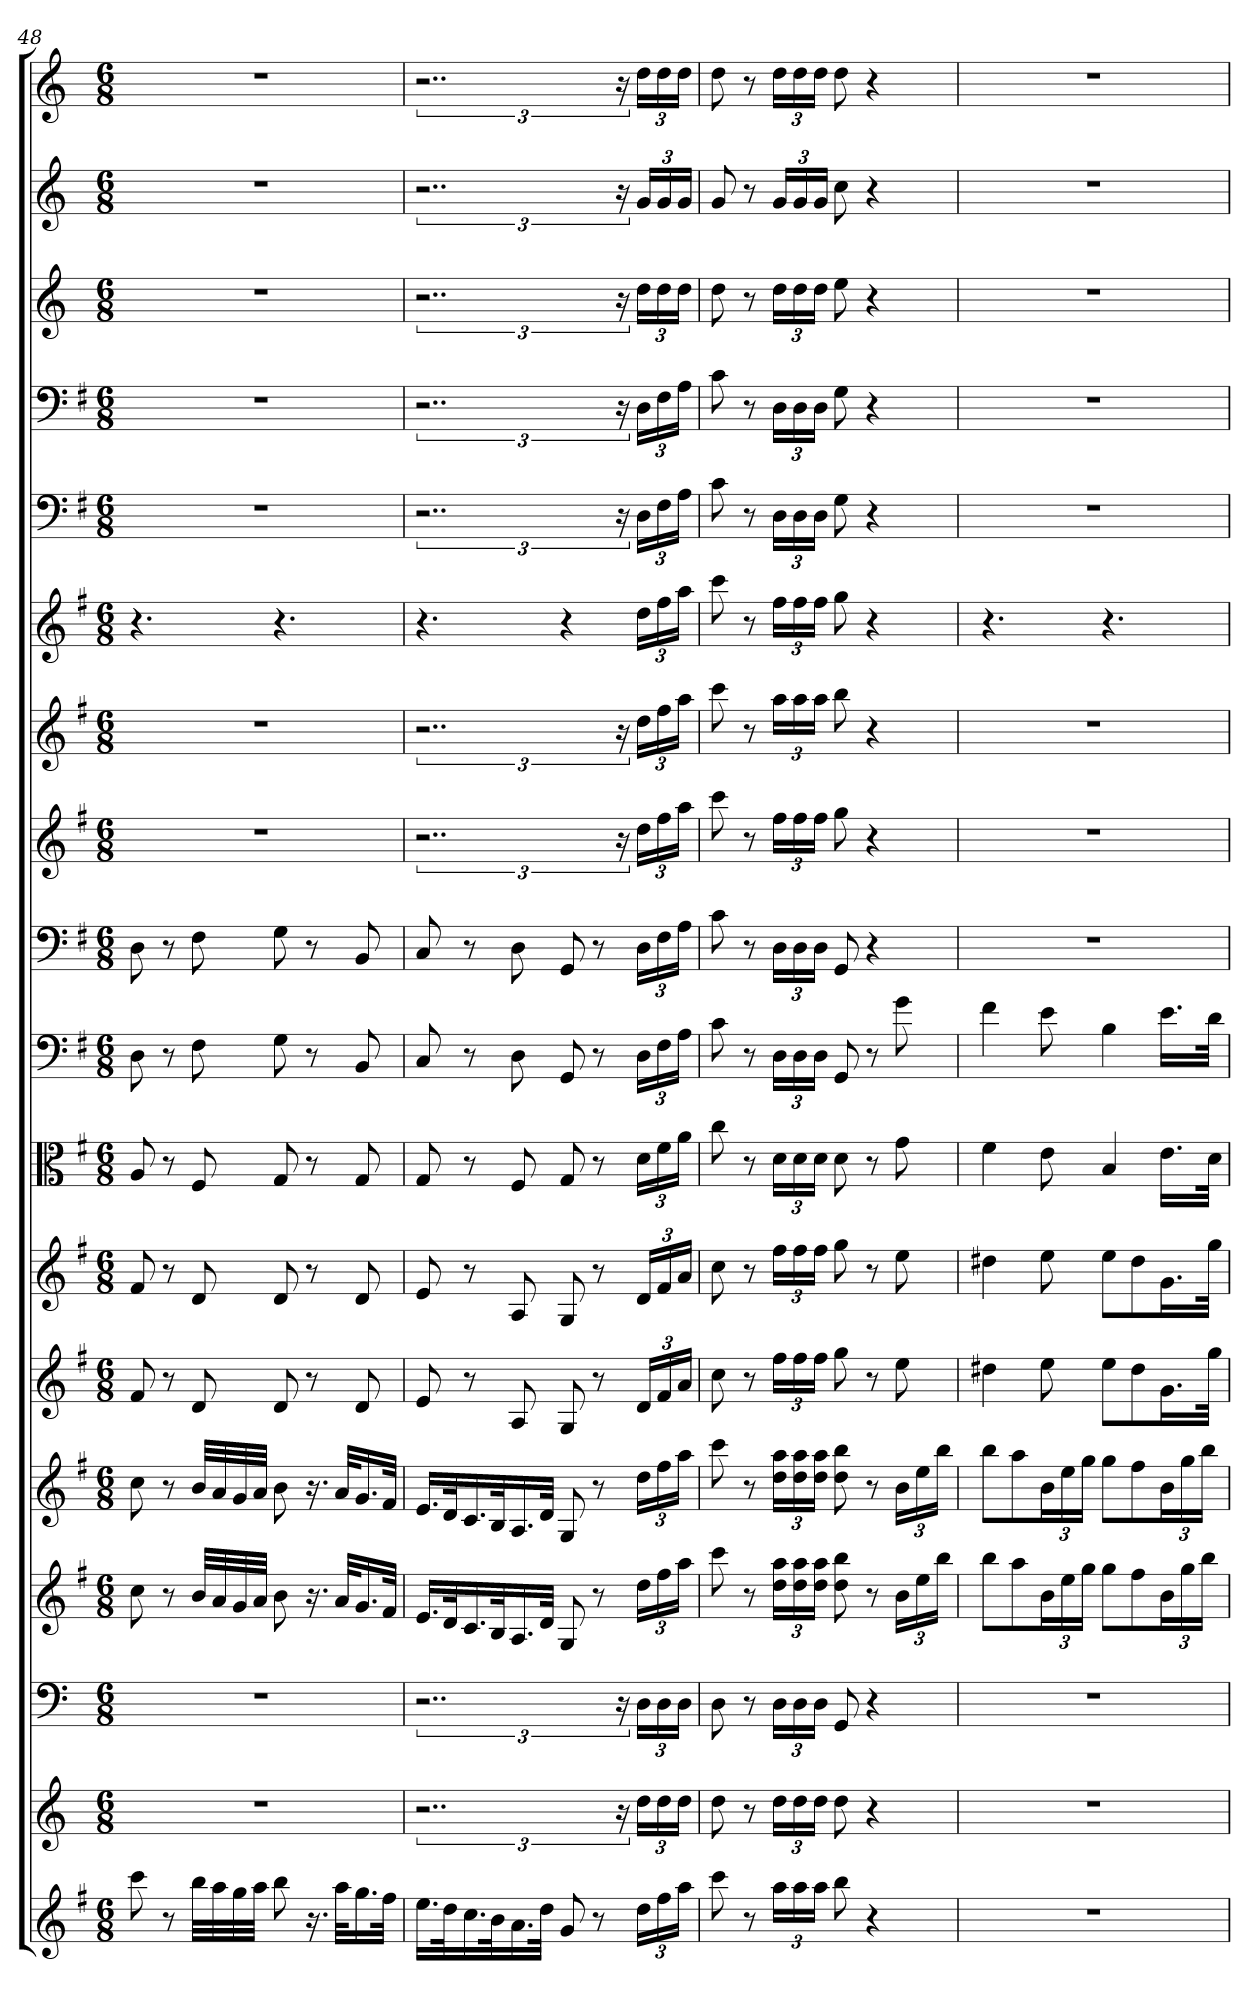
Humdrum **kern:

**kern	**kern	**kern	**kern	**kern	**kern	**kern	**kern	**kern	**kern	**kern	**kern	**kern	**kern	**kern	**kern	**kern	**kern
*part18	*part17	*part16	*part15	*part14	*part13	*part12	*part11	*part10	*part9	*part8	*part7	*part6	*part5	*part4	*part3	*part2	*part1
*staff18	*staff17	*staff16	*staff15	*staff14	*staff13	*staff12	*staff11	*staff10	*staff9	*staff8	*staff7	*staff6	*staff5	*staff4	*staff3	*staff2	*staff1
*	*	*clefF4	*	*	*	*	*clefC3	*clefF4	*clefF4	*	*	*	*clefF4	*clefF4	*	*	*
*k[f#]	*k[]	*k[]	*k[f#]	*k[f#]	*k[f#]	*k[f#]	*k[f#]	*k[f#]	*k[f#]	*k[f#]	*k[f#]	*k[f#]	*k[f#]	*k[f#]	*k[]	*k[]	*k[]
*M6/8	*M6/8	*M6/8	*M6/8	*M6/8	*M6/8	*M6/8	*M6/8	*M6/8	*M6/8	*M6/8	*M6/8	*M6/8	*M6/8	*M6/8	*M6/8	*M6/8	*M6/8
=48	=48	=48	=48	=48	=48	=48	=48	=48	=48	=48	=48	=48	=48	=48	=48	=48	=48
8ccc	2.r	2.r	8cc	8cc	8f#	8f#	8A	8D	8D	2.r	2.r	4.r	2.r	2.r	2.r	2.r	2.r
8r	.	.	8r	8r	8r	8r	8r	8r	8r	.	.	.	.	.	.	.	.
32bbLLL	.	.	32bLLL	32bLLL	8d	8d	8F#	8F#	8F#	.	.	.	.	.	.	.	.
32aa	.	.	32a	32a	.	.	.	.	.	.	.	.	.	.	.	.	.
32gg	.	.	32g	32g	.	.	.	.	.	.	.	.	.	.	.	.	.
32aaJJJ	.	.	32aJJJ	32aJJJ	.	.	.	.	.	.	.	.	.	.	.	.	.
8bb	.	.	8b	8b	8d	8d	8G	8G	8G	.	.	4.r	.	.	.	.	.
16.r	.	.	16.r	16.r	8r	8r	8r	8r	8r	.	.	.	.	.	.	.	.
32aaKLL	.	.	32aKLL	32aKLL	.	.	.	.	.	.	.	.	.	.	.	.	.
16.gg	.	.	16.g	16.g	8d	8d	8G	8BB	8BB	.	.	.	.	.	.	.	.
32ff#JJk	.	.	32f#JJk	32f#JJk	.	.	.	.	.	.	.	.	.	.	.	.	.
=49	=49	=49	=49	=49	=49	=49	=49	=49	=49	=49	=49	=49	=49	=49	=49	=49	=49
16.eeLL	3..r	3..r	16.eLL	16.eLL	8e	8e	8G	8C	8C	3..r	3..r	4.r	3..r	3..r	3..r	3..r	3..r
32ddK	.	.	32dK	32dK	.	.	.	.	.	.	.	.	.	.	.	.	.
16.cc	.	.	16.c	16.c	8r	8r	8r	8r	8r	.	.	.	.	.	.	.	.
32bK	.	.	32BK	32BK	.	.	.	.	.	.	.	.	.	.	.	.	.
16.a	.	.	16.A	16.A	8A	8A	8F#	8D	8D	.	.	.	.	.	.	.	.
32ddJJk	.	.	32dJJk	32dJJk	.	.	.	.	.	.	.	.	.	.	.	.	.
8g	.	.	8G	8G	8G	8G	8G	8GG	8GG	.	.	4r	.	.	.	.	.
8r	.	.	8r	8r	8r	8r	8r	8r	8r	.	.	.	.	.	.	.	.
.	24r	24r	.	.	.	.	.	.	.	24r	24r	.	24r	24r	24r	24r	24r
24ddLL	24ddLL	24D\LL	24ddLL	24ddLL	24dLL	24dLL	24d\LL	24D\LL	24D\LL	24ddLL	24ddLL	24ddLL	24D\LL	24D\LL	24ddLL	24gLL	24ddLL
24ff#	24dd	24D\	24ff#	24ff#	24f#	24f#	24f#\	24F#\	24F#\	24ff#	24ff#	24ff#	24F#\	24F#\	24dd	24g	24dd
24aaJJ	24ddJJ	24D\JJ	24aaJJ	24aaJJ	24aJJ	24aJJ	24a\JJ	24A\JJ	24A\JJ	24aaJJ	24aaJJ	24aaJJ	24A\JJ	24A\JJ	24ddJJ	24gJJ	24ddJJ
=50	=50	=50	=50	=50	=50	=50	=50	=50	=50	=50	=50	=50	=50	=50	=50	=50	=50
8ccc	8dd	8D	8ccc	8ccc	8cc	8cc	8cc	8c	8c	8ccc	8ccc	8ccc	8c	8c	8dd	8g	8dd
8r	8r	8r	8r	8r	8r	8r	8r	8r	8r	8r	8r	8r	8r	8r	8r	8r	8r
24aaLL	24ddLL	24D\LL	24dd 24aaLL	24dd 24aaLL	24ff#LL	24ff#LL	24d\LL	24D\LL	24D\LL	24ff#LL	24aaLL	24ff#LL	24D\LL	24D\LL	24ddLL	24gLL	24ddLL
24aa	24dd	24D\	24dd 24aa	24dd 24aa	24ff#	24ff#	24d\	24D\	24D\	24ff#	24aa	24ff#	24D\	24D\	24dd	24g	24dd
24aaJJ	24ddJJ	24D\JJ	24dd 24aaJJ	24dd 24aaJJ	24ff#JJ	24ff#JJ	24d\JJ	24D\JJ	24D\JJ	24ff#JJ	24aaJJ	24ff#JJ	24D\JJ	24D\JJ	24ddJJ	24gJJ	24ddJJ
8bb	8dd	8GG	8dd 8bb	8dd 8bb	8gg	8gg	8d	8GG	8GG	8gg	8bb	8gg	8G	8G	8ee	8cc	8dd
4r	4r	4r	8r	8r	8r	8r	8r	8r	4r	4r	4r	4r	4r	4r	4r	4r	4r
.	.	.	24bLL	24bLL	8ee	8ee	8g	8g	.	.	.	.	.	.	.	.	.
.	.	.	24ee	24ee	.	.	.	.	.	.	.	.	.	.	.	.	.
.	.	.	24bbJJ	24bbJJ	.	.	.	.	.	.	.	.	.	.	.	.	.
=51	=51	=51	=51	=51	=51	=51	=51	=51	=51	=51	=51	=51	=51	=51	=51	=51	=51
2.r	2.r	2.r	8bbL	8bbL	4dd#X	4dd#X	4f#	4f#	2.r	2.r	2.r	4.r	2.r	2.r	2.r	2.r	2.r
.	.	.	8aa	8aa	.	.	.	.	.	.	.	.	.	.	.	.	.
.	.	.	24bL	24bL	8ee	8ee	8e	8e	.	.	.	.	.	.	.	.	.
.	.	.	24ee	24ee	.	.	.	.	.	.	.	.	.	.	.	.	.
.	.	.	24ggJJ	24ggJJ	.	.	.	.	.	.	.	.	.	.	.	.	.
.	.	.	8ggL	8ggL	8eeL	8eeL	4B	4B	.	.	.	4.r	.	.	.	.	.
.	.	.	8ff#	8ff#	8dd#	8dd#	.	.	.	.	.	.	.	.	.	.	.
.	.	.	24bL	24bL	16.gL	16.gL	16.e\LL	16.e\LL	.	.	.	.	.	.	.	.	.
.	.	.	24gg	24gg	.	.	.	.	.	.	.	.	.	.	.	.	.
.	.	.	24bbJJ	24bbJJ	.	.	.	.	.	.	.	.	.	.	.	.	.
.	.	.	.	.	32ggJJk	32ggJJk	32d\JJk	32d\JJk	.	.	.	.	.	.	.	.	.
=	=	=	=	=	=	=	=	=	=	=	=	=	=	=	=	=	=
*-	*-	*-	*-	*-	*-	*-	*-	*-	*-	*-	*-	*-	*-	*-	*-	*-	*-
